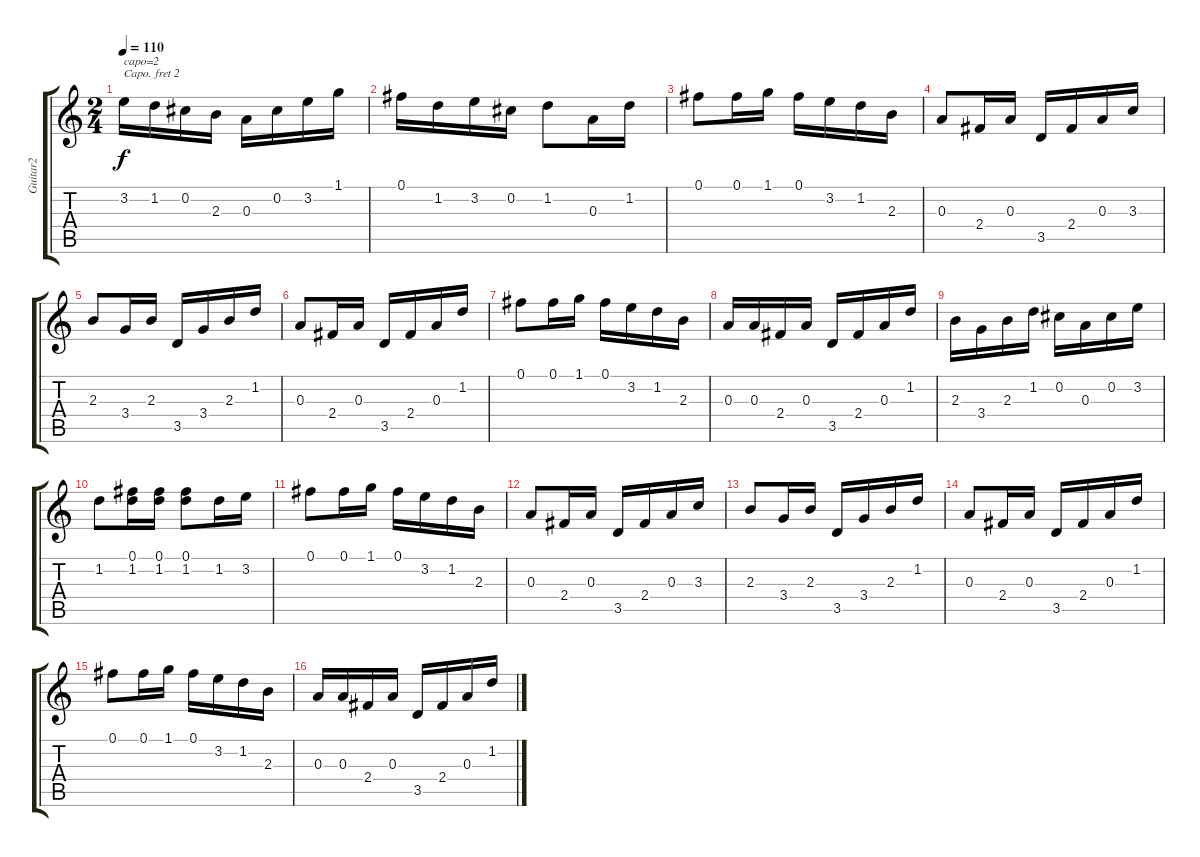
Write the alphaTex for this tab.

\track ("Guitar2" "Guitar2") {instrument electricguitarjazz}
\staff {score tabs}
\capo 2
\tuning (E4 B3 G3 D3 A2 E2) {hide}
\ts (2 4)
\tempo 110
\clef g2
\ks c
3.2.16{txt "capo=2" dy f instrument electricguitarjazz} 1.2.16 0.2.16 2.3.16 0.3.16 0.2.16 3.2.16 1.1.16 |
0.1.16 1.2.16 3.2.16 0.2.16 1.2.8 0.3.16 1.2.16 |
0.1.8 0.1.16 1.1.16 0.1.16 3.2.16 1.2.16 2.3.16 |
0.3.8 2.4.16 0.3.16 3.5.16 2.4.16 0.3.16 3.3.16 |
2.3.8 3.4.16 2.3.16 3.5.16 3.4.16 2.3.16 1.2.16 |
0.3.8 2.4.16 0.3.16 3.5.16 2.4.16 0.3.16 1.2.16 |
0.1.8 0.1.16 1.1.16 0.1.16 3.2.16 1.2.16 2.3.16 |
0.3.16 0.3.16 2.4.16 0.3.16 3.5.16 2.4.16 0.3.16 1.2.16 |
2.3.16 3.4.16 2.3.16 1.2.16 0.2.16 0.3.16 0.2.16 3.2.16 |
1.2.8 (0.1 1.2).16 (0.1 1.2).16 (0.1 1.2).8 1.2.16 3.2.16 |
0.1.8 0.1.16 1.1.16 0.1.16 3.2.16 1.2.16 2.3.16 |
0.3.8 2.4.16 0.3.16 3.5.16 2.4.16 0.3.16 3.3.16 |
2.3.8 3.4.16 2.3.16 3.5.16 3.4.16 2.3.16 1.2.16 |
0.3.8 2.4.16 0.3.16 3.5.16 2.4.16 0.3.16 1.2.16 |
0.1.8 0.1.16 1.1.16 0.1.16 3.2.16 1.2.16 2.3.16 |
0.3.16 0.3.16 2.4.16 0.3.16 3.5.16 2.4.16 0.3.16 1.2.16
